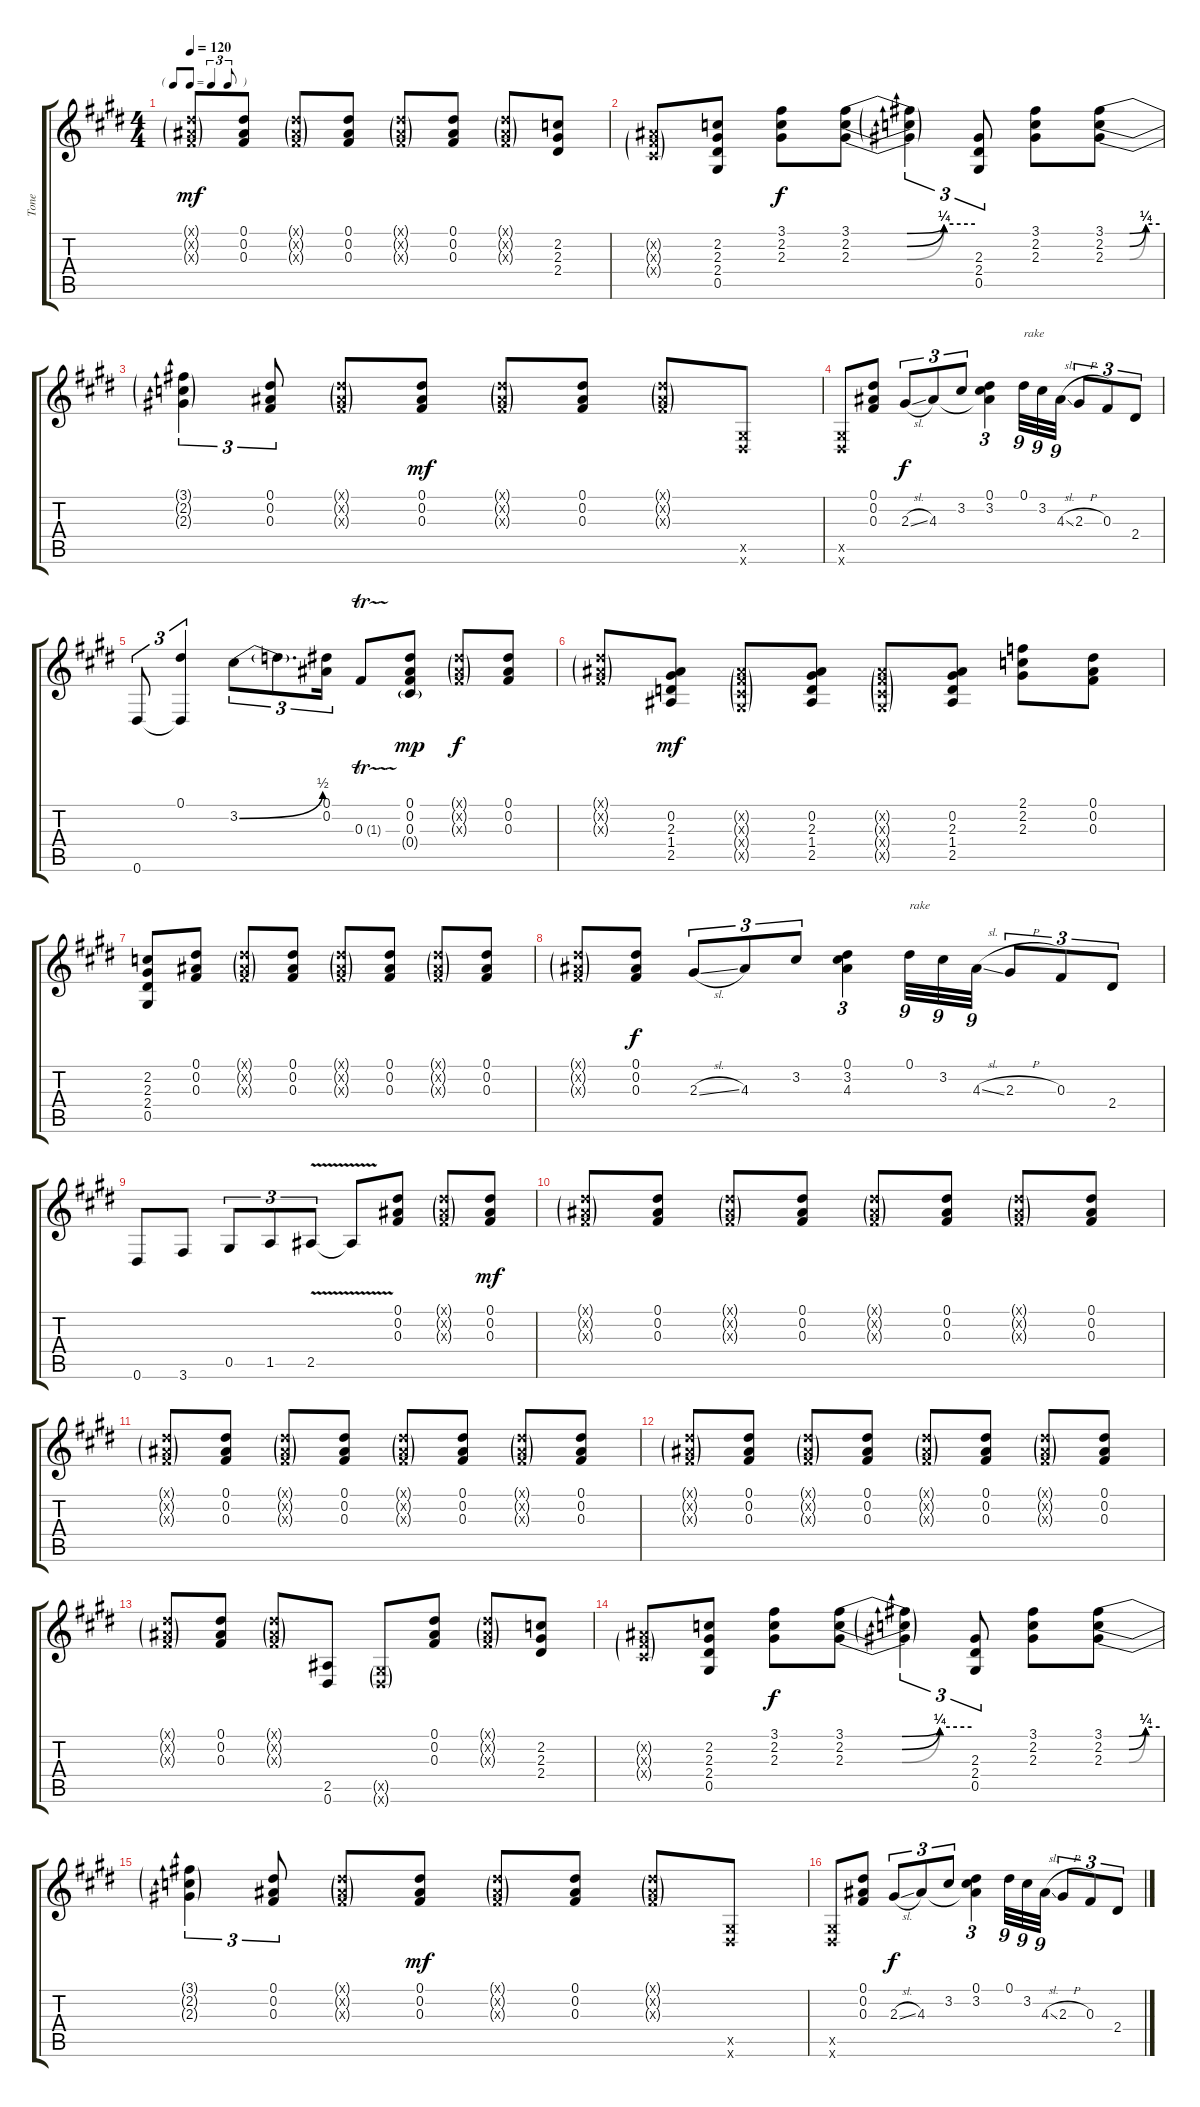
\track ("Tone" "Tone") {instrument fretlessbass}
\staff {score tabs}
\tuning (Eb4 Bb3 Gb3 Db3 Ab2 Eb2) {hide}
\ts (4 4)
\tf triplet8th
\tempo 120
\clef g2
\ks e
(0.1{g x} 0.2{g x} 0.3{g x}).8{dy mf} (0.1 0.2 0.3).8 (0.1{g x} 0.2{g x} 0.3{g x}).8 (0.1 0.2 0.3).8 (0.1{g x} 0.2{g x} 0.3{g x}).8 (0.1 0.2 0.3).8 (0.1{g x} 0.2{g x} 0.3{g x}).8 (2.2 2.3 2.4).8 |
(0.2{g x} 0.3{g x} 0.4{g x}).8 (2.2 2.3 2.4 0.5).8 (3.1 2.2 2.3).8{dy f} (3.1{be (custom 0 0 27 0 45 1 60 1)} 2.2{be (custom 0 0 27 0 45 1 60 1)} 2.3{be (custom 0 0 27 0 45 1 60 1)}).8 (3.1{t} 2.2{t} 2.3{t}).4{tu (3 2)} (2.3 2.4 0.5).8{tu (3 2)} (3.1 2.2 2.3).8 (3.1{be (custom 0 0 27 0 45 1 60 1)} 2.2{be (custom 0 0 27 0 45 1 60 1)} 2.3{be (custom 0 0 27 0 45 1 60 1)}).8 |
(3.1{t} 2.2{t} 2.3{t}).4{tu (3 2)} (0.1 0.2 0.3).8{tu (3 2)} (0.1{g x} 0.2{g x} 0.3{g x}).8 (0.1 0.2 0.3).8{dy mf} (0.1{g x} 0.2{g x} 0.3{g x}).8 (0.1 0.2 0.3).8 (0.1{g x} 0.2{g x} 0.3{g x}).8 (0.5{x} 0.6{x}).8 |
(0.5{x} 0.6{x}).8 (0.1 0.2 0.3).8 2.3{sl}.8{tu (3 2) dy f} 4.3.8{tu (3 2)} 3.2.8{tu (3 2)} (0.1 3.2 4.3{t}).4{tu (3 2)} 0.1.32{tu (9 8) txt "rake"} 3.2.32{tu (9 8)} 4.3{sl}.32{tu (9 8)} 2.3{h}.8{tu (3 2)} 0.3.8{tu (3 2)} 2.4.8{tu (3 2)} |
0.6.8{tu (3 2)} (0.1 0.6{t}).4{tu (3 2)} 3.2{be (bend 0 0 60 2)}.8{tu (3 2)} 3.2{t}.8{d tu (3 2)} (0.1 0.2).16{tu (3 2)} 0.3{tr (1 16)}.8 (0.1 0.2 0.3 0.4{g}).8{dy mp} (0.1{g x} 0.2{g x} 0.3{g x}).8{dy f} (0.1 0.2 0.3).8 |
(0.1{g x} 0.2{g x} 0.3{g x}).8 (0.2 2.3 1.4 2.5).8{dy mf} (0.2{g x} 0.3{g x} 0.4{g x} 0.5{g x}).8 (0.2 2.3 1.4 2.5).8 (0.2{g x} 0.3{g x} 0.4{g x} 0.5{g x}).8 (0.2 2.3 1.4 2.5).8 (2.1 2.2 2.3).8 (0.1 0.2 0.3).8 |
(2.2 2.3 2.4 0.5).8 (0.1 0.2 0.3).8 (0.1{g x} 0.2{g x} 0.3{g x}).8 (0.1 0.2 0.3).8 (0.1{g x} 0.2{g x} 0.3{g x}).8 (0.1 0.2 0.3).8 (0.1{g x} 0.2{g x} 0.3{g x}).8 (0.1 0.2 0.3).8 |
(0.1{g x} 0.2{g x} 0.3{g x}).8 (0.1 0.2 0.3).8{dy f} 2.3{sl}.8{tu (3 2)} 4.3.8{tu (3 2)} 3.2.8{tu (3 2)} (0.1 3.2 4.3).4{tu (3 2)} 0.1.32{tu (9 8) txt "rake"} 3.2.32{tu (9 8)} 4.3{sl}.32{tu (9 8)} 2.3{h}.8{tu (3 2)} 0.3.8{tu (3 2)} 2.4.8{tu (3 2)} |
0.6.8 3.6.8 0.5.8{tu (3 2)} 1.5.8{tu (3 2)} 2.5{v}.8{tu (3 2)} 2.5{t}.8 (0.1 0.2 0.3).8 (0.1{g x} 0.2{g x} 0.3{g x}).8 (0.1 0.2 0.3).8{dy mf} |
(0.1{g x} 0.2{g x} 0.3{g x}).8 (0.1 0.2 0.3).8 (0.1{g x} 0.2{g x} 0.3{g x}).8 (0.1 0.2 0.3).8 (0.1{g x} 0.2{g x} 0.3{g x}).8 (0.1 0.2 0.3).8 (0.1{g x} 0.2{g x} 0.3{g x}).8 (0.1 0.2 0.3).8 |
(0.1{g x} 0.2{g x} 0.3{g x}).8 (0.1 0.2 0.3).8 (0.1{g x} 0.2{g x} 0.3{g x}).8 (0.1 0.2 0.3).8 (0.1{g x} 0.2{g x} 0.3{g x}).8 (0.1 0.2 0.3).8 (0.1{g x} 0.2{g x} 0.3{g x}).8 (0.1 0.2 0.3).8 |
(0.1{g x} 0.2{g x} 0.3{g x}).8 (0.1 0.2 0.3).8 (0.1{g x} 0.2{g x} 0.3{g x}).8 (0.1 0.2 0.3).8 (0.1{g x} 0.2{g x} 0.3{g x}).8 (0.1 0.2 0.3).8 (0.1{g x} 0.2{g x} 0.3{g x}).8 (0.1 0.2 0.3).8 |
(0.1{g x} 0.2{g x} 0.3{g x}).8 (0.1 0.2 0.3).8 (0.1{g x} 0.2{g x} 0.3{g x}).8 (2.5 0.6).8 (0.5{g x} 0.6{g x}).8 (0.1 0.2 0.3).8 (0.1{g x} 0.2{g x} 0.3{g x}).8 (2.2 2.3 2.4).8 |
(0.2{g x} 0.3{g x} 0.4{g x}).8 (2.2 2.3 2.4 0.5).8 (3.1 2.2 2.3).8{dy f} (3.1{be (custom 0 0 27 0 45 1 60 1)} 2.2{be (custom 0 0 27 0 45 1 60 1)} 2.3{be (custom 0 0 27 0 45 1 60 1)}).8 (3.1{t} 2.2{t} 2.3{t}).4{tu (3 2)} (2.3 2.4 0.5).8{tu (3 2)} (3.1 2.2 2.3).8 (3.1{be (custom 0 0 27 0 45 1 60 1)} 2.2{be (custom 0 0 27 0 45 1 60 1)} 2.3{be (custom 0 0 27 0 45 1 60 1)}).8 |
(3.1{t} 2.2{t} 2.3{t}).4{tu (3 2)} (0.1 0.2 0.3).8{tu (3 2)} (0.1{g x} 0.2{g x} 0.3{g x}).8 (0.1 0.2 0.3).8{dy mf} (0.1{g x} 0.2{g x} 0.3{g x}).8 (0.1 0.2 0.3).8 (0.1{g x} 0.2{g x} 0.3{g x}).8 (0.5{x} 0.6{x}).8 |
(0.5{x} 0.6{x}).8 (0.1 0.2 0.3).8 2.3{sl}.8{tu (3 2) dy f} 4.3.8{tu (3 2)} 3.2.8{tu (3 2)} (0.1 3.2 4.3{t}).4{tu (3 2)} 0.1.32{tu (9 8)} 3.2.32{tu (9 8)} 4.3{sl}.32{tu (9 8)} 2.3{h}.8{tu (3 2)} 0.3.8{tu (3 2)} 2.4.8{tu (3 2)}
